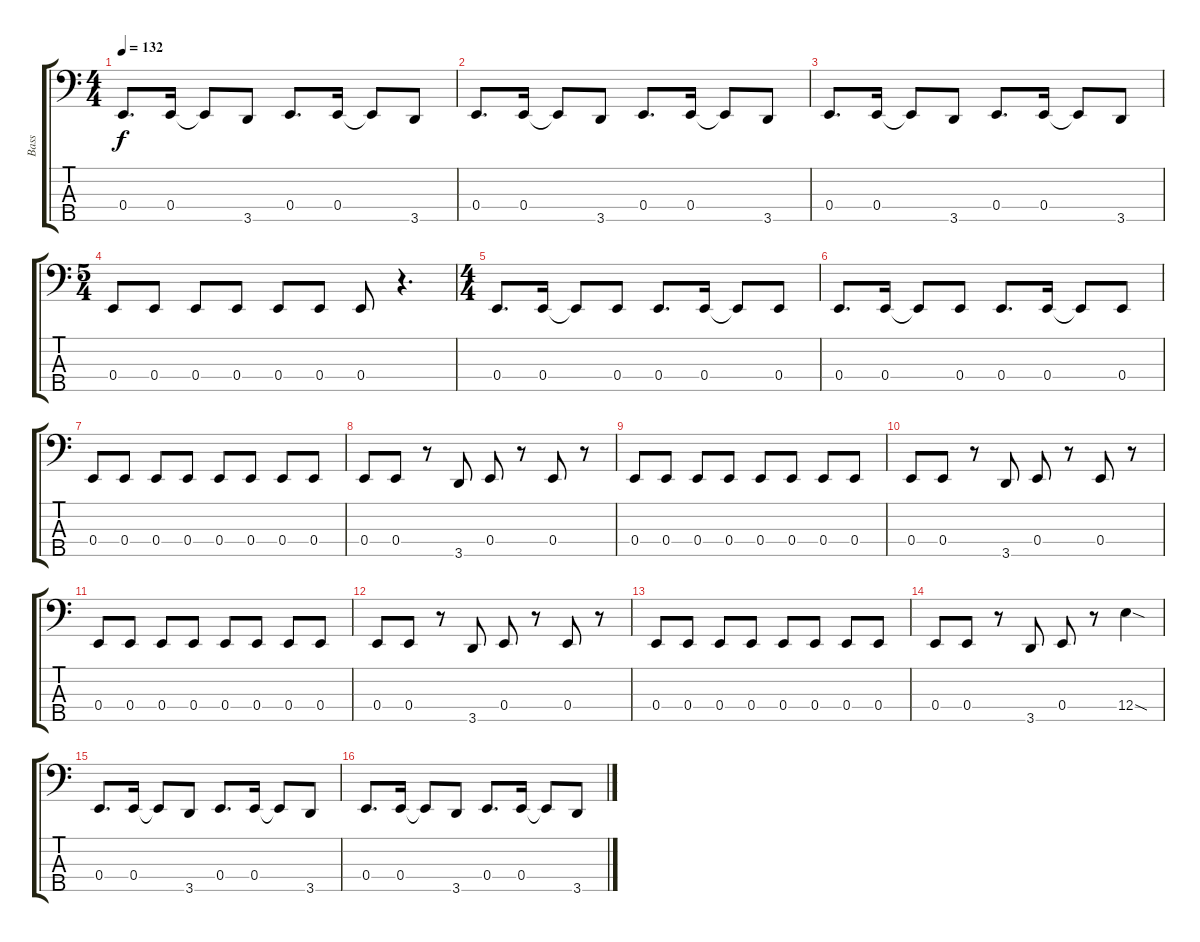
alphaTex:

\track ("Bass" "Bass") {instrument electricbassfinger}
\staff {score tabs}
\tuning (G2 D2 A1 E1 B0) {hide}
\ts (4 4)
\tempo 132
\clef f4
\ks c
0.4.8{d dy f} 0.4.16 0.4{t}.8 3.5.8 0.4.8{d} 0.4.16 0.4{t}.8 3.5.8 |
0.4.8{d} 0.4.16 0.4{t}.8 3.5.8 0.4.8{d} 0.4.16 0.4{t}.8 3.5.8 |
0.4.8{d} 0.4.16 0.4{t}.8 3.5.8 0.4.8{d} 0.4.16 0.4{t}.8 3.5.8 |
\ts (5 4)
0.4.8 0.4.8 0.4.8 0.4.8 0.4.8 0.4.8 0.4.8 r.4{d} |
\ts (4 4)
0.4.8{d} 0.4.16 0.4{t}.8 0.4.8 0.4.8{d} 0.4.16 0.4{t}.8 0.4.8 |
0.4.8{d} 0.4.16 0.4{t}.8 0.4.8 0.4.8{d} 0.4.16 0.4{t}.8 0.4.8 |
0.4.8 0.4.8 0.4.8 0.4.8 0.4.8 0.4.8 0.4.8 0.4.8 |
0.4.8 0.4.8 r.8 3.5.8 0.4.8 r.8 0.4.8 r.8 |
0.4.8 0.4.8 0.4.8 0.4.8 0.4.8 0.4.8 0.4.8 0.4.8 |
0.4.8 0.4.8 r.8 3.5.8 0.4.8 r.8 0.4.8 r.8 |
0.4.8 0.4.8 0.4.8 0.4.8 0.4.8 0.4.8 0.4.8 0.4.8 |
0.4.8 0.4.8 r.8 3.5.8 0.4.8 r.8 0.4.8 r.8 |
0.4.8 0.4.8 0.4.8 0.4.8 0.4.8 0.4.8 0.4.8 0.4.8 |
0.4.8 0.4.8 r.8 3.5.8 0.4.8 r.8 12.4{sod}.4 |
0.4.8{d} 0.4.16 0.4{t}.8 3.5.8 0.4.8{d} 0.4.16 0.4{t}.8 3.5.8 |
0.4.8{d} 0.4.16 0.4{t}.8 3.5.8 0.4.8{d} 0.4.16 0.4{t}.8 3.5.8
